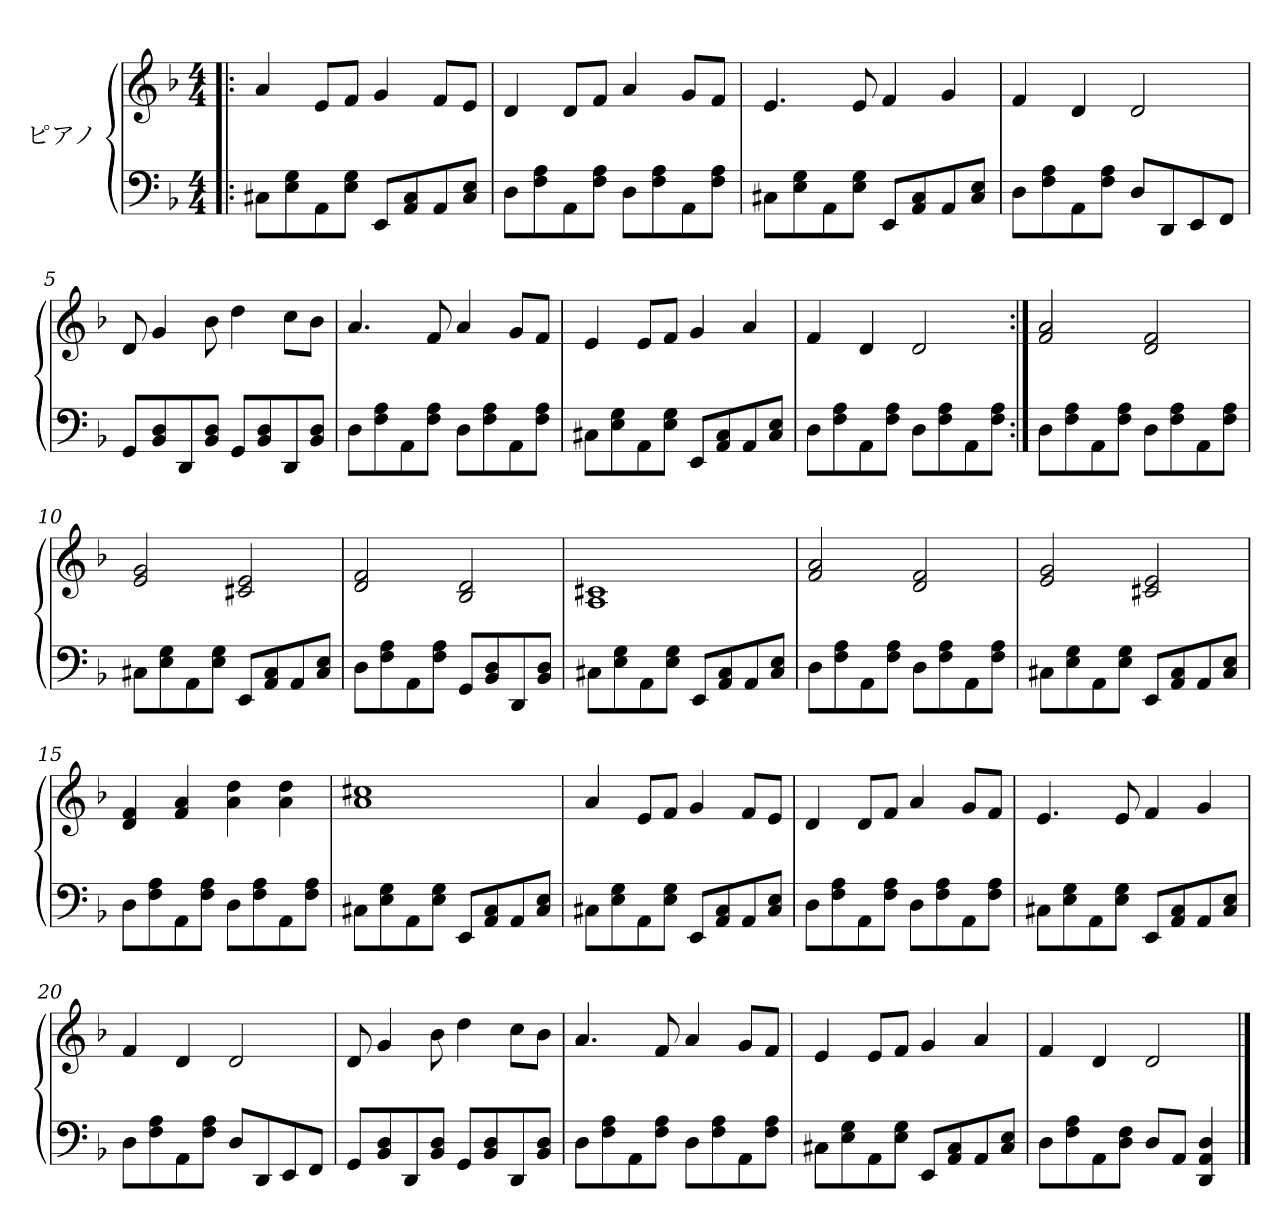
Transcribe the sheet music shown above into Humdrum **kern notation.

**kern	**kern
*part1	*part1
*staff2	*staff1
*I"ピアノ	*
*clefF4	*clefG2
*k[b-]	*k[b-]
*M4/4	*M4/4
*MM130	*MM130
=1!|:	=1!|:
8C#X\L	4a/
8E\ 8G\	.
8AA\	8e/L
8E\ 8G\J	8f/J
8EE/L	4g/
8AA/ 8C#/	.
8AA/	8f/L
8C#/ 8E/J	8e/J
=2	=2
8D\L	4d/
8F\ 8A\	.
8AA\	8d/L
8F\ 8A\J	8f/J
8D\L	4a/
8F\ 8A\	.
8AA\	8g/L
8F\ 8A\J	8f/J
=3	=3
8C#X\L	4.e/
8E\ 8G\	.
8AA\	.
8E\ 8G\J	8e/
8EE/L	4f/
8AA/ 8C#/	.
8AA/	4g/
8C#/ 8E/J	.
=4	=4
8D\L	4f/
8F\ 8A\	.
8AA\	4d/
8F\ 8A\J	.
8D/L	2d/
8DD/	.
8EE/	.
8FF/J	.
=5	=5
8GG/L	8d/
8BB-/ 8D/	4g/
8DD/	.
8BB-/ 8D/J	8b-\
8GG/L	4dd\
8BB-/ 8D/	.
8DD/	8cc\L
8BB-/ 8D/J	8b-\J
!!LO:LB:g=z
=6	=6
8D\L	4.a/
8F\ 8A\	.
8AA\	.
8F\ 8A\J	8f/
8D\L	4a/
8F\ 8A\	.
8AA\	8g/L
8F\ 8A\J	8f/J
=7	=7
8C#X\L	4e/
8E\ 8G\	.
8AA\	8e/L
8E\ 8G\J	8f/J
8EE/L	4g/
8AA/ 8C#/	.
8AA/	4a/
8C#/ 8E/J	.
=8	=8
8D\L	4f/
8F\ 8A\	.
8AA\	4d/
8F\ 8A\J	.
8D\L	2d/
8F\ 8A\	.
8AA\	.
8F\ 8A\J	.
=9:|!	=9:|!
8D\L	2f/ 2a/
8F\ 8A\	.
8AA\	.
8F\ 8A\J	.
8D\L	2d/ 2f/
8F\ 8A\	.
8AA\	.
8F\ 8A\J	.
=10	=10
8C#X\L	2e/ 2g/
8E\ 8G\	.
8AA\	.
8E\ 8G\J	.
8EE/L	2c#X/ 2e/
8AA/ 8C#/	.
8AA/	.
8C#/ 8E/J	.
!!LO:LB:g=z
=11	=11
8D\L	2d/ 2f/
8F\ 8A\	.
8AA\	.
8F\ 8A\J	.
8GG/L	2B-/ 2d/
8BB-/ 8D/	.
8DD/	.
8BB-/ 8D/J	.
=12	=12
8C#X\L	1A 1c#X
8E\ 8G\	.
8AA\	.
8E\ 8G\J	.
8EE/L	.
8AA/ 8C#/	.
8AA/	.
8C#/ 8E/J	.
=13	=13
8D\L	2f/ 2a/
8F\ 8A\	.
8AA\	.
8F\ 8A\J	.
8D\L	2d/ 2f/
8F\ 8A\	.
8AA\	.
8F\ 8A\J	.
=14	=14
8C#X\L	2e/ 2g/
8E\ 8G\	.
8AA\	.
8E\ 8G\J	.
8EE/L	2c#X/ 2e/
8AA/ 8C#/	.
8AA/	.
8C#/ 8E/J	.
=15	=15
8D\L	4d/ 4f/
8F\ 8A\	.
8AA\	4f/ 4a/
8F\ 8A\J	.
8D\L	4a\ 4dd\
8F\ 8A\	.
8AA\	4a\ 4dd\
8F\ 8A\J	.
!!LO:LB:g=z
=16	=16
8C#X\L	1a 1cc#X
8E\ 8G\	.
8AA\	.
8E\ 8G\J	.
8EE/L	.
8AA/ 8C#/	.
8AA/	.
8C#/ 8E/J	.
=17	=17
8C#X\L	4a/
8E\ 8G\	.
8AA\	8e/L
8E\ 8G\J	8f/J
8EE/L	4g/
8AA/ 8C#/	.
8AA/	8f/L
8C#/ 8E/J	8e/J
=18	=18
8D\L	4d/
8F\ 8A\	.
8AA\	8d/L
8F\ 8A\J	8f/J
8D\L	4a/
8F\ 8A\	.
8AA\	8g/L
8F\ 8A\J	8f/J
=19	=19
8C#X\L	4.e/
8E\ 8G\	.
8AA\	.
8E\ 8G\J	8e/
8EE/L	4f/
8AA/ 8C#/	.
8AA/	4g/
8C#/ 8E/J	.
=20	=20
8D\L	4f/
8F\ 8A\	.
8AA\	4d/
8F\ 8A\J	.
8D/L	2d/
8DD/	.
8EE/	.
8FF/J	.
!!LO:LB:g=z
=21	=21
8GG/L	8d/
8BB-/ 8D/	4g/
8DD/	.
8BB-/ 8D/J	8b-\
8GG/L	4dd\
8BB-/ 8D/	.
8DD/	8cc\L
8BB-/ 8D/J	8b-\J
=22	=22
8D\L	4.a/
8F\ 8A\	.
8AA\	.
8F\ 8A\J	8f/
8D\L	4a/
8F\ 8A\	.
8AA\	8g/L
8F\ 8A\J	8f/J
=23	=23
8C#X\L	4e/
8E\ 8G\	.
8AA\	8e/L
8E\ 8G\J	8f/J
8EE/L	4g/
8AA/ 8C#/	.
8AA/	4a/
8C#/ 8E/J	.
=24	=24
8D\L	4f/
8F\ 8A\	.
8AA\	4d/
8D\ 8F\J	.
8D/L	2d/
8AA/J	.
4DD/ 4AA/ 4D/	.
==	==
*-	*-
